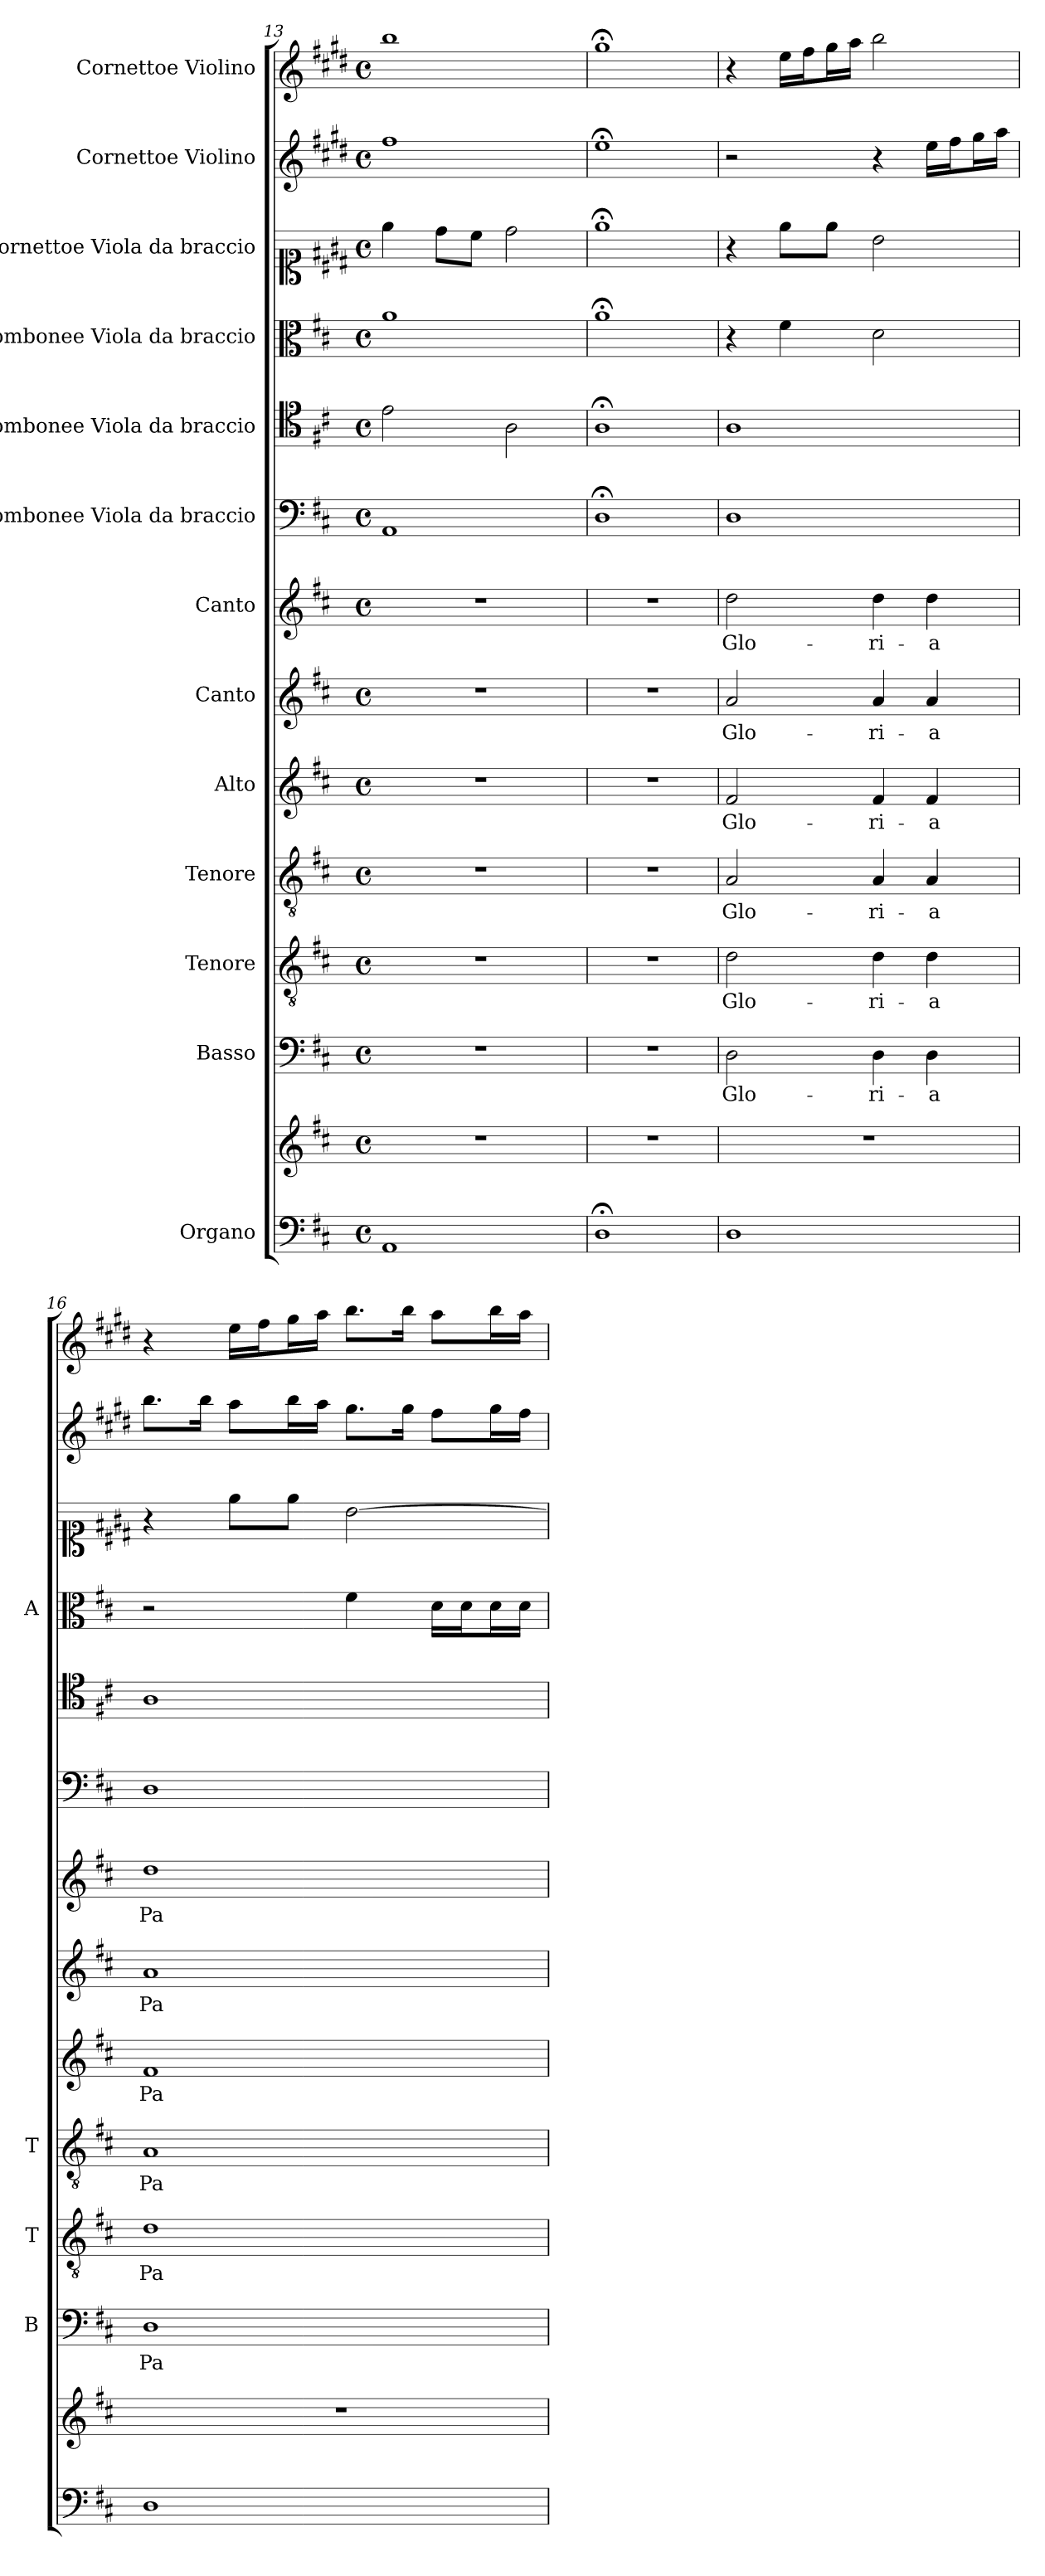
**kern	**kern	**kern	**text	**kern	**text	**kern	**text	**kern	**text	**kern	**text	**kern	**text	**kern	**kern	**kern	**kern	**kern	**kern
*part13	*part13	*part12	*part12	*part11	*part11	*part10	*part10	*part9	*part9	*part8	*part8	*part7	*part7	*part6	*part5	*part4	*part3	*part2	*part1
*staff14	*staff13	*staff12	*staff12	*staff11	*staff11	*staff10	*staff10	*staff9	*staff9	*staff8	*staff8	*staff7	*staff7	*staff6	*staff5	*staff4	*staff3	*staff2	*staff1
*I"Organo	*	*I"Basso	*	*I"Tenore	*	*I"Tenore	*	*I"Alto	*	*I"Canto	*	*I"Canto	*	*I"Trombonee Viola da braccio	*I"Trombonee Viola da braccio	*I"Trombonee Viola da braccio	*I"Cornettoe Viola da braccio	*I"Cornettoe Violino	*I"Cornettoe Violino
*	*	*I'B	*	*I'T	*	*I'T	*	*	*	*	*	*	*	*	*	*I'A	*	*	*
*clefF4	*clefG2	*clefF4	*	*clefGv2	*	*clefGv2	*	*clefG2	*	*clefG2	*	*clefG2	*	*clefF4	*clefC4	*clefC3	*clefC1	*clefG2	*clefG2
*	*	*	*	*ITrd7c12	*	*ITrd7c12	*	*	*	*	*	*	*	*	*	*	*ITrd1c2	*ITrd1c2	*ITrd1c2
*k[f#c#]	*k[f#c#]	*k[f#c#]	*	*k[f#c#]	*	*k[f#c#]	*	*k[f#c#]	*	*k[f#c#]	*	*k[f#c#]	*	*k[f#c#]	*k[f#c#]	*k[f#c#]	*k[f#c#]	*k[f#c#]	*k[f#c#]
*D:	*D:	*D:	*	*D:	*	*D:	*	*D:	*	*D:	*	*D:	*	*D:	*D:	*D:	*D:	*D:	*D:
*M4/4	*M4/4	*M4/4	*	*M4/4	*	*M4/4	*	*M4/4	*	*M4/4	*	*M4/4	*	*M4/4	*M4/4	*M4/4	*M4/4	*M4/4	*M4/4
*met(c)	*met(c)	*met(c)	*	*met(c)	*	*met(c)	*	*met(c)	*	*met(c)	*	*met(c)	*	*met(c)	*met(c)	*met(c)	*met(c)	*met(c)	*met(c)
=13	=13	=13	=13	=13	=13	=13	=13	=13	=13	=13	=13	=13	=13	=13	=13	=13	=13	=13	=13
1AA	1r	1r	.	1r	.	1r	.	1r	.	1r	.	1r	.	1AA	2e\	1a	4dd\	1ee	1aa
.	.	.	.	.	.	.	.	.	.	.	.	.	.	.	.	.	8cc#\L	.	.
.	.	.	.	.	.	.	.	.	.	.	.	.	.	.	.	.	8b\J	.	.
.	.	.	.	.	.	.	.	.	.	.	.	.	.	.	2A\	.	2cc#\	.	.
=14	=14	=14	=14	=14	=14	=14	=14	=14	=14	=14	=14	=14	=14	=14	=14	=14	=14	=14	=14
1D;<	1r	1r	.	1r	.	1r	.	1r	.	1r	.	1r	.	1D;<	1A;<	1a;<	1dd;<	1dd;<	1ff#;<
=15	=15	=15	=15	=15	=15	=15	=15	=15	=15	=15	=15	=15	=15	=15	=15	=15	=15	=15	=15
*	*	*	*	*	*	*	*	*	*	*	*	*	*	*	*	*	*	*	*MM130
!	!	!	!LO:LY:b	!	!LO:LY:b	!	!LO:LY:b	!	!LO:LY:b	!	!LO:LY:b	!	!LO:LY:b	!	!	!	!	!	!
1D	1r	2D\	Glo-	2D\	Glo-	2AA/	Glo-	2f#/	Glo-	2a/	Glo-	2dd\	Glo-	1D	1A	4r	4r	2r	4r
.	.	.	.	.	.	.	.	.	.	.	.	.	.	.	.	4f#\	8dd\L	.	16dd\LL
.	.	.	.	.	.	.	.	.	.	.	.	.	.	.	.	.	.	.	16ee\J
.	.	.	.	.	.	.	.	.	.	.	.	.	.	.	.	.	8dd\J	.	16ff#\L
.	.	.	.	.	.	.	.	.	.	.	.	.	.	.	.	.	.	.	16gg\JJ
!	!	!	!LO:LY:b	!	!LO:LY:b	!	!LO:LY:b	!	!LO:LY:b	!	!LO:LY:b	!	!LO:LY:b	!	!	!	!	!	!
.	.	4D\	-ri-	4D\	-ri-	4AA/	-ri-	4f#/	-ri-	4a/	-ri-	4dd\	-ri-	.	.	2d\	2a\	4r	2aa\
!	!	!	!LO:LY:b	!	!LO:LY:b	!	!LO:LY:b	!	!LO:LY:b	!	!LO:LY:b	!	!LO:LY:b	!	!	!	!	!	!
.	.	4D\	-a	4D\	-a	4AA/	-a	4f#/	-a	4a/	-a	4dd\	-a	.	.	.	.	16dd\LL	.
.	.	.	.	.	.	.	.	.	.	.	.	.	.	.	.	.	.	16ee\J	.
.	.	.	.	.	.	.	.	.	.	.	.	.	.	.	.	.	.	16ff#\L	.
.	.	.	.	.	.	.	.	.	.	.	.	.	.	.	.	.	.	16gg\JJ	.
=16	=16	=16	=16	=16	=16	=16	=16	=16	=16	=16	=16	=16	=16	=16	=16	=16	=16	=16	=16
!	!	!	!LO:LY:b	!	!LO:LY:b	!	!LO:LY:b	!	!LO:LY:b	!	!LO:LY:b	!	!LO:LY:b	!	!	!	!	!	!
1D	1r	1D	Pa-	1D	Pa-	1AA	Pa-	1f#	Pa-	1a	Pa-	1dd	Pa-	1D	1A	2r	4r	8.aa\L	4r
.	.	.	.	.	.	.	.	.	.	.	.	.	.	.	.	.	.	16aa\Jk	.
.	.	.	.	.	.	.	.	.	.	.	.	.	.	.	.	.	8dd\L	8gg\L	16dd\LL
.	.	.	.	.	.	.	.	.	.	.	.	.	.	.	.	.	.	.	16ee\J
.	.	.	.	.	.	.	.	.	.	.	.	.	.	.	.	.	8dd\J	16aa\L	16ff#\L
.	.	.	.	.	.	.	.	.	.	.	.	.	.	.	.	.	.	16gg\JJ	16gg\JJ
.	.	.	.	.	.	.	.	.	.	.	.	.	.	.	.	4f#\	[>2a\	8.ff#\L	8.aa\L
.	.	.	.	.	.	.	.	.	.	.	.	.	.	.	.	.	.	16ff#\Jk	16aa\Jk
.	.	.	.	.	.	.	.	.	.	.	.	.	.	.	.	16d\LL	.	8ee\L	8gg\L
.	.	.	.	.	.	.	.	.	.	.	.	.	.	.	.	16d\J	.	.	.
.	.	.	.	.	.	.	.	.	.	.	.	.	.	.	.	16d\L	.	16ff#\L	16aa\L
.	.	.	.	.	.	.	.	.	.	.	.	.	.	.	.	16d\JJ	.	16ee\JJ	16gg\JJ
=	=	=	=	=	=	=	=	=	=	=	=	=	=	=	=	=	=	=	=
*-	*-	*-	*-	*-	*-	*-	*-	*-	*-	*-	*-	*-	*-	*-	*-	*-	*-	*-	*-
